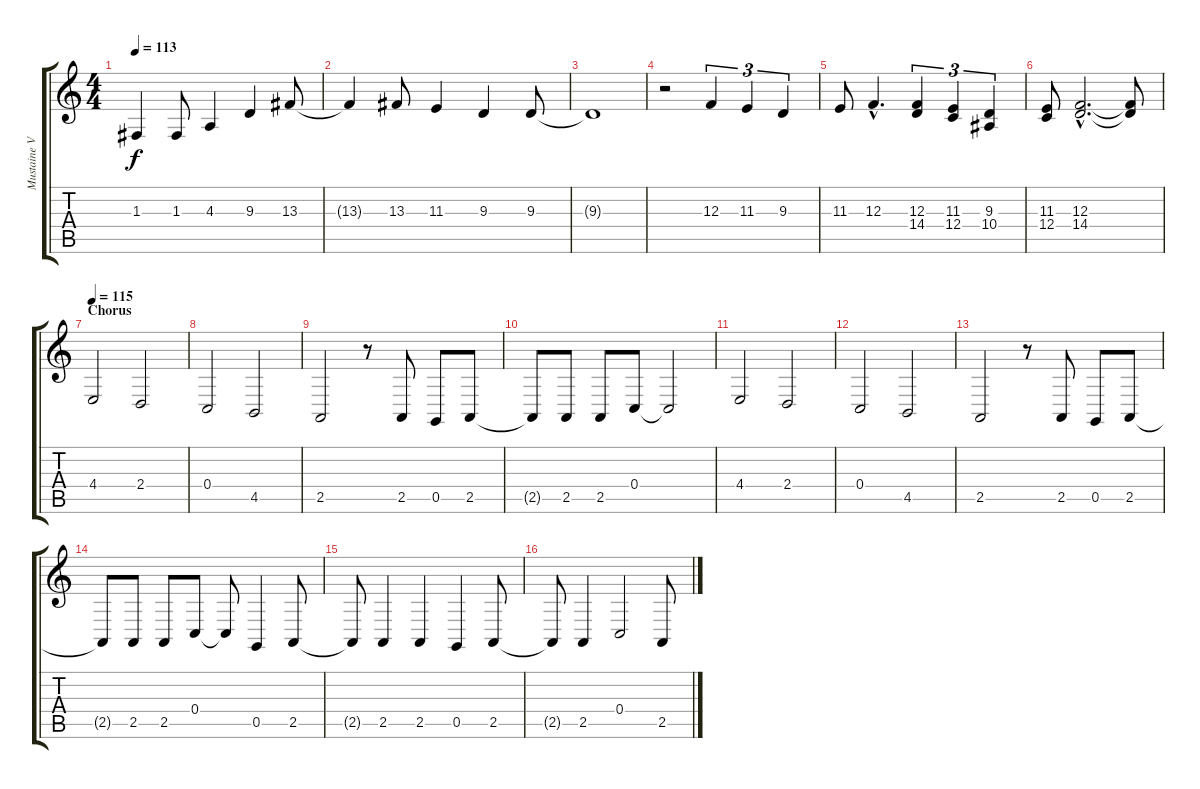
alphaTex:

\track ("Mustaine Voice / Backup Guitar" "Mustaine V") {instrument tenorsax}
\staff {score tabs}
\tuning (D4 A3 F3 C3 G2 D2) {hide}
\ts (4 4)
\tempo 113
\clef g2
\ks c
1.3{t}.4{dy f instrument tenorsax} 1.3.8 4.3.4 9.3.4 13.3.8 |
13.3{t}.4 13.3.8 11.3.4 9.3.4 9.3.8 |
9.3{t}.1 |
r.2 12.3.4{tu (3 2)} 11.3.4{tu (3 2)} 9.3.4{tu (3 2)} |
11.3.8 12.3{hac}.4{d} (12.3 14.4).4{tu (3 2)} (11.3 12.4).4{tu (3 2)} (9.3 10.4).4{tu (3 2)} |
(11.3 12.4).8 (12.3{hac} 14.4{hac}).2{d} (12.3{t} 14.4{t}).8 |
\section ("" "Chorus")
\tempo 115
4.4.2{instrument tenorsax} 2.4.2 |
0.4.2 4.5.2 |
2.5.2 r.8 2.5.8 0.5.8 2.5.8 |
2.5{t}.8 2.5.8 2.5.8 0.4.8 0.4{t}.2 |
4.4.2 2.4.2 |
0.4.2 4.5.2 |
2.5.2 r.8 2.5.8 0.5.8 2.5.8 |
2.5{t}.8 2.5.8 2.5.8 0.4.8 0.4{t}.8 0.5.4 2.5.8 |
2.5{t}.8 2.5.4 2.5.4 0.5.4 2.5.8 |
2.5{t}.8 2.5.4 0.4.2 2.5.8
